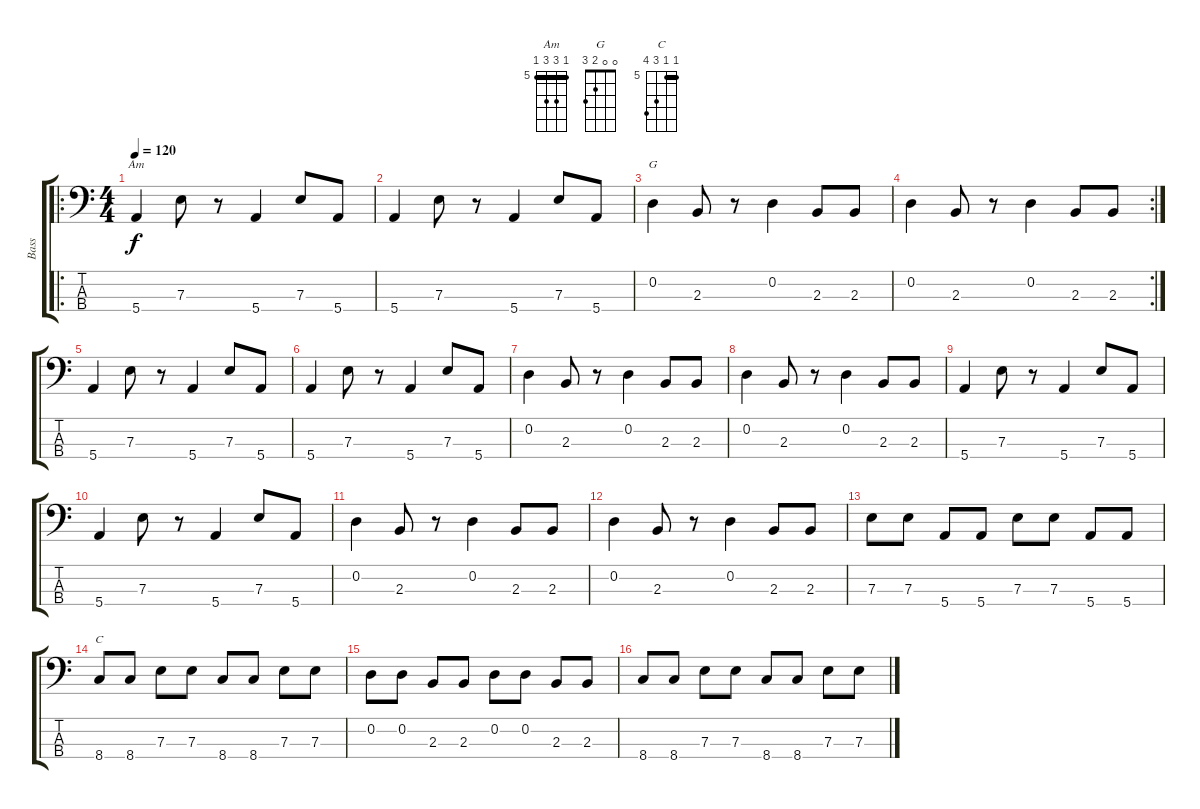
\track ("Bass" "Bass") {instrument electricbassfinger}
\staff {score tabs}
\tuning (G2 D2 A1 E1) {hide}
\chord ("Am" 5 7 7 5) {firstfret 5 barre 5}
\chord ("G" 0 0 2 3)
\chord ("C" 5 5 7 8) {firstfret 5 barre 5}
\ro
\ts (4 4)
\tempo 120
\clef f4
\ks c
5.4.4{ch "Am" dy f} 7.3.8 r.8 5.4.4 7.3.8 5.4.8 |
5.4.4 7.3.8 r.8 5.4.4 7.3.8 5.4.8 |
0.2.4{ch "G"} 2.3.8 r.8 0.2.4 2.3.8 2.3.8 |
\rc 2
0.2.4 2.3.8 r.8 0.2.4 2.3.8 2.3.8 |
5.4.4 7.3.8 r.8 5.4.4 7.3.8 5.4.8 |
5.4.4 7.3.8 r.8 5.4.4 7.3.8 5.4.8 |
0.2.4 2.3.8 r.8 0.2.4 2.3.8 2.3.8 |
0.2.4 2.3.8 r.8 0.2.4 2.3.8 2.3.8 |
5.4.4 7.3.8 r.8 5.4.4 7.3.8 5.4.8 |
5.4.4 7.3.8 r.8 5.4.4 7.3.8 5.4.8 |
0.2.4 2.3.8 r.8 0.2.4 2.3.8 2.3.8 |
0.2.4 2.3.8 r.8 0.2.4 2.3.8 2.3.8 |
7.3.8 7.3.8 5.4.8 5.4.8 7.3.8 7.3.8 5.4.8 5.4.8 |
8.4.8{ch "C"} 8.4.8 7.3.8 7.3.8 8.4.8 8.4.8 7.3.8 7.3.8 |
0.2.8 0.2.8 2.3.8 2.3.8 0.2.8 0.2.8 2.3.8 2.3.8 |
8.4.8 8.4.8 7.3.8 7.3.8 8.4.8 8.4.8 7.3.8 7.3.8
